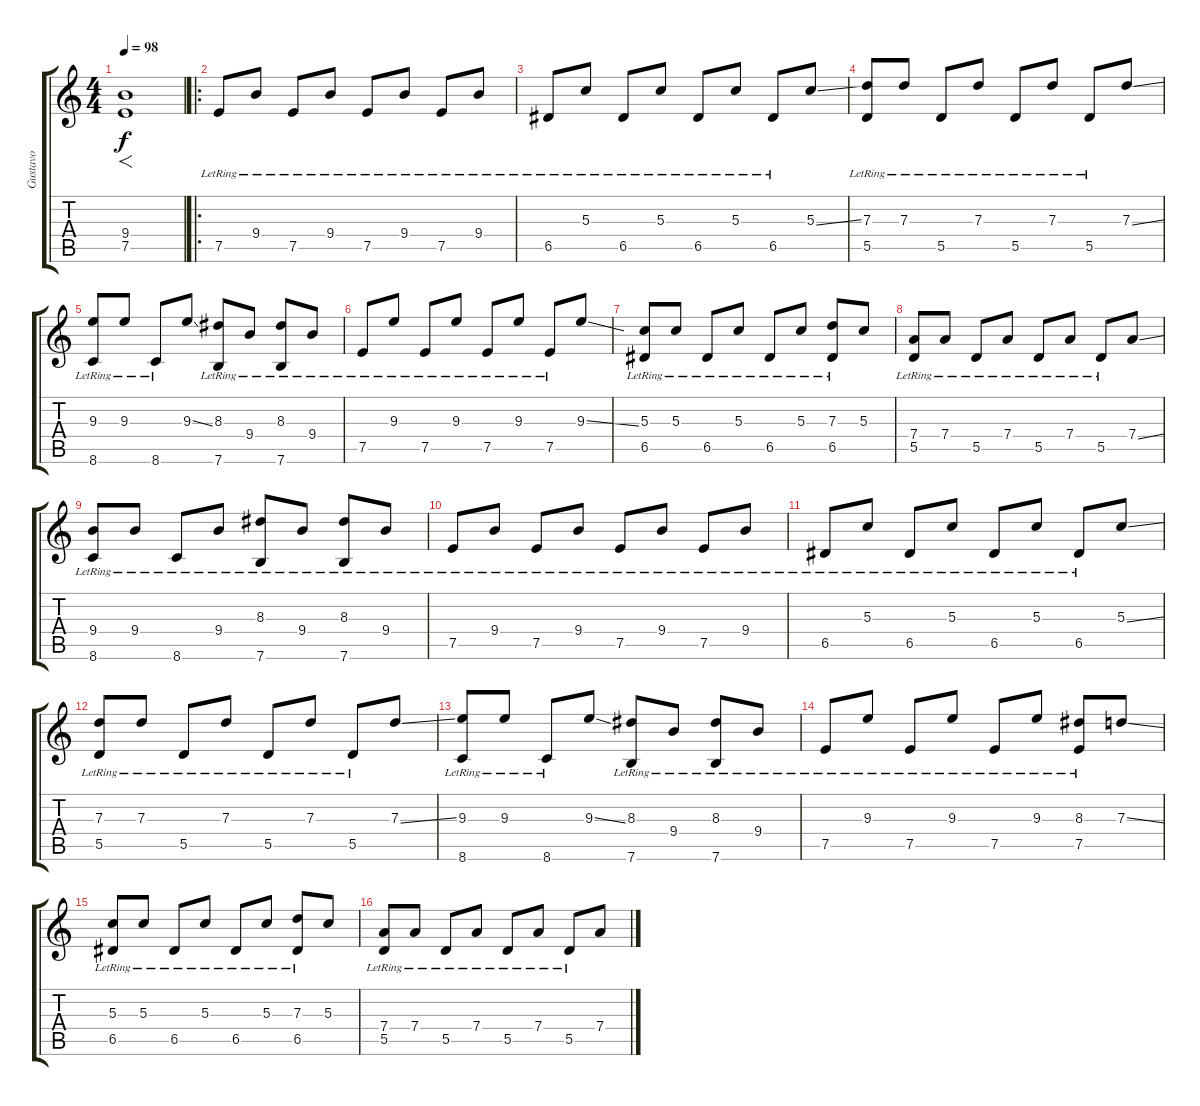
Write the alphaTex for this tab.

\track ("Gustavo" "Gustavo") {instrument acousticguitarnylon}
\staff {score tabs}
\tuning (E4 B3 G3 D3 A2 E2) {hide}
\ts (4 4)
\tempo 98
\clef g2
\ks c
(9.4 7.5).1{f dy f instrument acousticguitarnylon} |
\ro
7.5{lr}.8 9.4{lr}.8 7.5{lr}.8 9.4{lr}.8 7.5{lr}.8 9.4{lr}.8 7.5{lr}.8 9.4{lr}.8 |
6.5{lr}.8 5.3{lr}.8 6.5{lr}.8 5.3{lr}.8 6.5{lr}.8 5.3{lr}.8 6.5{lr}.8 5.3{ss}.8 |
(7.3{lr} 5.5{lr}).8 7.3{lr}.8 5.5{lr}.8 7.3{lr}.8 5.5{lr}.8 7.3{lr}.8 5.5{lr}.8 7.3{ss}.8 |
(9.3{lr} 8.6{lr}).8 9.3{lr}.8 8.6{lr}.8 9.3{ss}.8 (8.3{lr} 7.6{lr}).8 9.4{lr}.8 (8.3{lr} 7.6{lr}).8 9.4{lr}.8 |
7.5{lr}.8 9.3{lr}.8 7.5{lr}.8 9.3{lr}.8 7.5{lr}.8 9.3{lr}.8 7.5{lr}.8 9.3{ss}.8 |
(5.3{lr} 6.5{lr}).8 5.3{lr}.8 6.5{lr}.8 5.3{lr}.8 6.5{lr}.8 5.3{lr}.8 (7.3{lr} 6.5{lr}).8 5.3.8 |
(7.4{lr} 5.5{lr}).8 7.4{lr}.8 5.5{lr}.8 7.4{lr}.8 5.5{lr}.8 7.4{lr}.8 5.5{lr}.8 7.4{ss}.8 |
(9.4{lr} 8.6{lr}).8 9.4{lr}.8 8.6{lr}.8 9.4{lr}.8 (8.3{lr} 7.6{lr}).8 9.4{lr}.8 (8.3{lr} 7.6{lr}).8 9.4{lr}.8 |
7.5{lr}.8 9.4{lr}.8 7.5{lr}.8 9.4{lr}.8 7.5{lr}.8 9.4{lr}.8 7.5{lr}.8 9.4{lr}.8 |
6.5{lr}.8 5.3{lr}.8 6.5{lr}.8 5.3{lr}.8 6.5{lr}.8 5.3{lr}.8 6.5{lr}.8 5.3{ss}.8 |
(7.3{lr} 5.5{lr}).8 7.3{lr}.8 5.5{lr}.8 7.3{lr}.8 5.5{lr}.8 7.3{lr}.8 5.5{lr}.8 7.3{ss}.8 |
(9.3{lr} 8.6{lr}).8 9.3{lr}.8 8.6{lr}.8 9.3{ss}.8 (8.3{lr} 7.6{lr}).8 9.4{lr}.8 (8.3{lr} 7.6{lr}).8 9.4{lr}.8 |
7.5{lr}.8 9.3{lr}.8 7.5{lr}.8 9.3{lr}.8 7.5{lr}.8 9.3{lr}.8 (8.3 7.5{lr}).8 7.3{ss}.8 |
(5.3{lr} 6.5{lr}).8 5.3{lr}.8 6.5{lr}.8 5.3{lr}.8 6.5{lr}.8 5.3{lr}.8 (7.3{lr} 6.5{lr}).8 5.3.8 |
(7.4{lr} 5.5{lr}).8 7.4{lr}.8 5.5{lr}.8 7.4{lr}.8 5.5{lr}.8 7.4{lr}.8 5.5{lr}.8 7.4{ss}.8
